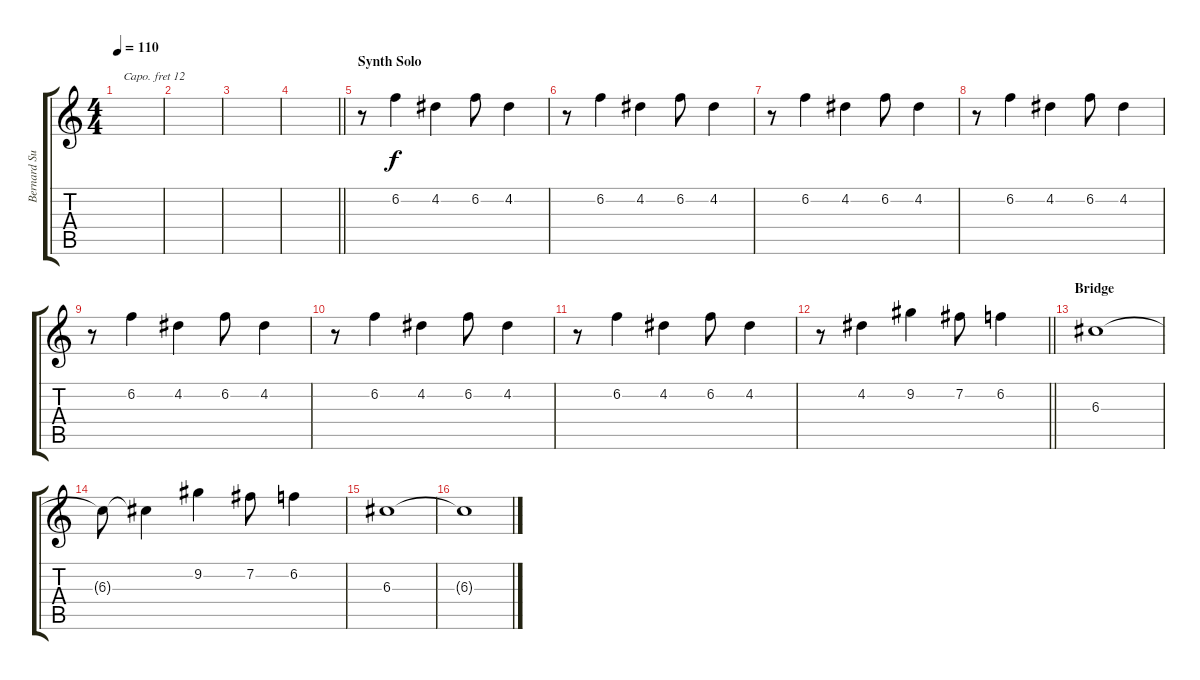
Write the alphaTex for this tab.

\track ("Bernard Sumner Synth 2" "Bernard Su") {instrument synthstrings1}
\staff {score tabs}
\capo 12
\tuning (E4 B3 G3 D3 A2 E2) {hide}
\ts (4 4)
\tempo 110
\clef g2
\ks c
|
|
|
\barLineRight lightlight
|
\section ("" "Synth Solo")
r.8 6.2.4 4.2.4 6.2.8 4.2.4 |
r.8 6.2.4 4.2.4 6.2.8 4.2.4 |
r.8 6.2.4 4.2.4 6.2.8 4.2.4 |
r.8 6.2.4 4.2.4 6.2.8 4.2.4 |
r.8 6.2.4 4.2.4 6.2.8 4.2.4 |
r.8 6.2.4 4.2.4 6.2.8 4.2.4 |
r.8 6.2.4 4.2.4 6.2.8 4.2.4 |
\barLineRight lightlight
r.8 4.2.4 9.2.4 7.2.8 6.2.4 |
\section ("" "Bridge")
6.3.1 |
6.3{t}.8 6.3{t}.4 9.2.4 7.2.8 6.2.4 |
6.3.1 |
6.3{t}.1
